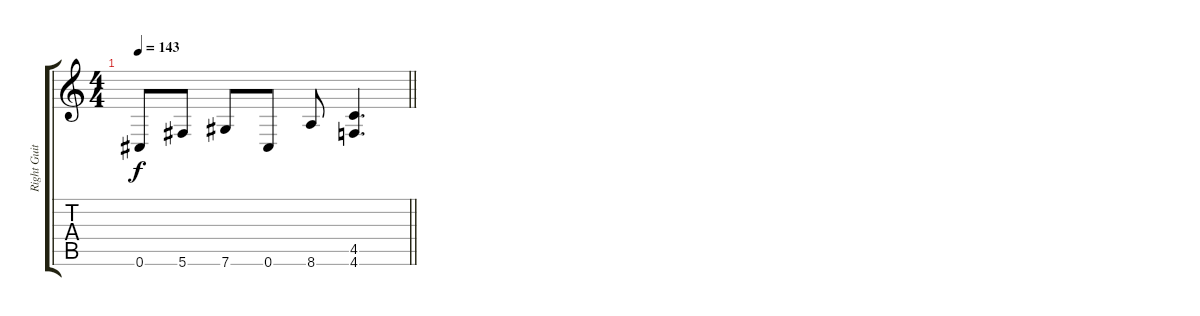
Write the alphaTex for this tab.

\track ("Right Guitar" "Right Guit") {instrument overdrivenguitar}
\staff {score tabs}
\tuning (Eb4 Bb3 Gb3 Db3 Ab2 Db2) {hide}
\ts (4 4)
\tempo 143
\clef g2
\barLineRight lightlight
\ks c
0.6.8{dy f} 5.6.8 7.6.8 0.6.8 8.6.8 (4.5 4.6).4{d}
